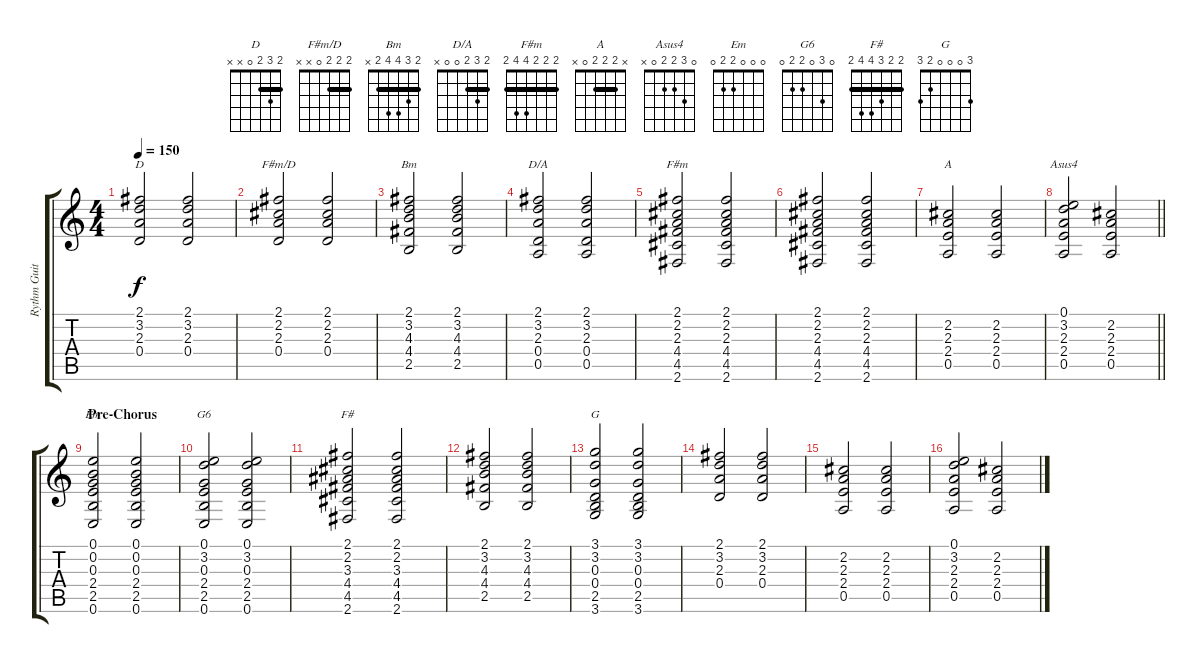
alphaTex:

\track ("Rythm Guitar" "Rythm Guit") {instrument acousticguitarsteel}
\staff {score tabs}
\tuning (E4 B3 G3 D3 A2 E2) {hide}
\chord ("D" 2 3 2 0 x x) {barre 2}
\chord ("F#m/D" 2 2 2 0 x x) {barre 2}
\chord ("Bm" 2 3 4 4 2 x) {barre 2}
\chord ("D/A" 2 3 2 0 0 x) {barre 2}
\chord ("F#m" 2 2 2 4 4 2) {barre 2}
\chord ("A" x 2 2 2 0 x) {barre 2}
\chord ("Asus4" 0 3 2 2 0 x)
\chord ("Em" 0 0 0 2 2 0)
\chord ("G6" 0 3 0 2 2 0)
\chord ("F#" 2 2 3 4 4 2) {barre 2}
\chord ("G" 3 0 0 0 2 3)
\ts (4 4)
\tempo 150
\clef g2
\ks c
(2.1 3.2 2.3 0.4).2{ch "D" dy f} (2.1 3.2 2.3 0.4).2 |
(2.1 2.2 2.3 0.4).2{ch "F#m/D"} (2.1 2.2 2.3 0.4).2 |
(2.1 3.2 4.3 4.4 2.5).2{ch "Bm"} (2.1 3.2 4.3 4.4 2.5).2 |
(2.1 3.2 2.3 0.4 0.5).2{ch "D/A"} (2.1 3.2 2.3 0.4 0.5).2 |
(2.1 2.2 2.3 4.4 4.5 2.6).2{ch "F#m"} (2.1 2.2 2.3 4.4 4.5 2.6).2 |
(2.1 2.2 2.3 4.4 4.5 2.6).2 (2.1 2.2 2.3 4.4 4.5 2.6).2 |
(2.2 2.3 2.4 0.5).2{ch "A"} (2.2 2.3 2.4 0.5).2 |
\barLineRight lightlight
(0.1 3.2 2.3 2.4 0.5).2{ch "Asus4"} (2.2 2.3 2.4 0.5).2 |
\section ("" "Pre-Chorus")
(0.1 0.2 0.3 2.4 2.5 0.6).2{ch "Em"} (0.1 0.2 0.3 2.4 2.5 0.6).2 |
(0.1 3.2 0.3 2.4 2.5 0.6).2{ch "G6"} (0.1 3.2 0.3 2.4 2.5 0.6).2 |
(2.1 2.2 3.3 4.4 4.5 2.6).2{ch "F#"} (2.1 2.2 3.3 4.4 4.5 2.6).2 |
(2.1 3.2 4.3 4.4 2.5).2 (2.1 3.2 4.3 4.4 2.5).2 |
(3.1 3.2 0.3 0.4 2.5 3.6).2{ch "G"} (3.1 3.2 0.3 0.4 2.5 3.6).2 |
(2.1 3.2 2.3 0.4).2 (2.1 3.2 2.3 0.4).2 |
(2.2 2.3 2.4 0.5).2 (2.2 2.3 2.4 0.5).2 |
(0.1 3.2 2.3 2.4 0.5).2 (2.2 2.3 2.4 0.5).2
